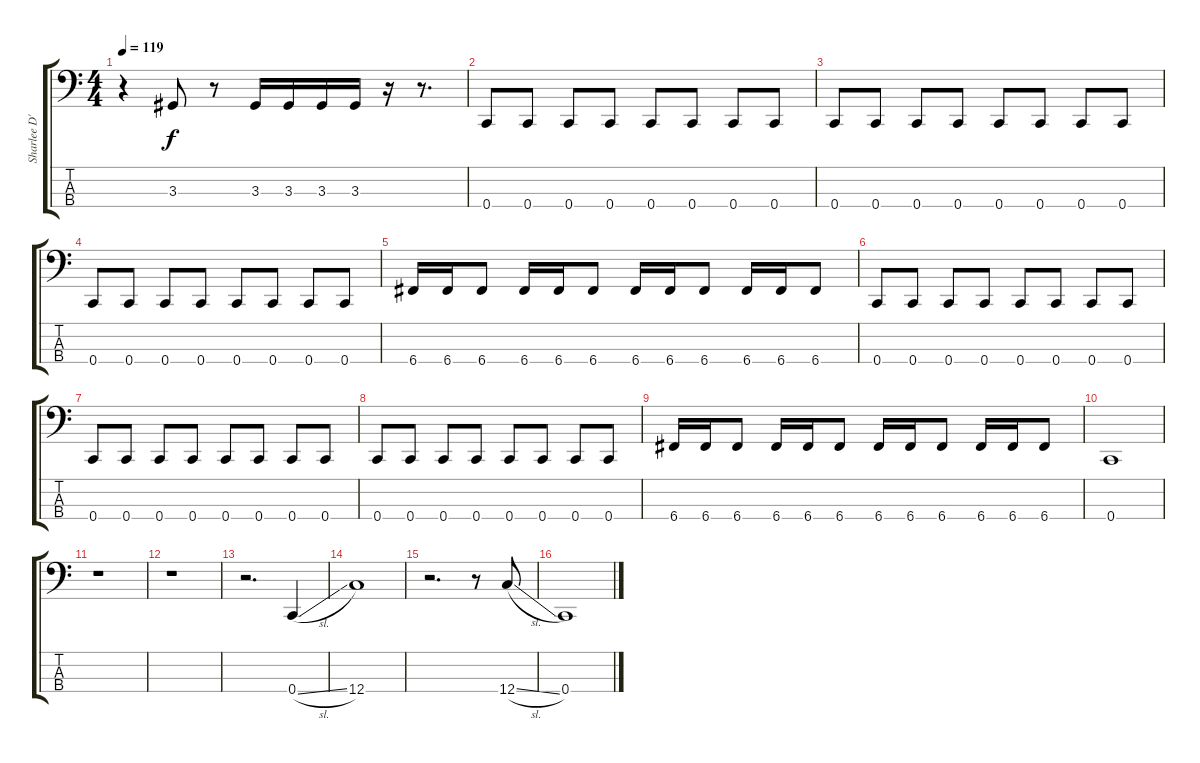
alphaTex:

\track ("Sharlee D'Angelo (Bass)" "Sharlee D'") {instrument electricbasspick}
\staff {score tabs}
\tuning (Eb2 Bb1 F1 C1) {hide}
\ts (4 4)
\tempo 119
\clef f4
\ks c
r.4{dy f} 3.3.8 r.8 3.3.16 3.3.16 3.3.16 3.3.16 r.16 r.8{d} |
0.4.8 0.4.8 0.4.8 0.4.8 0.4.8 0.4.8 0.4.8 0.4.8 |
0.4.8 0.4.8 0.4.8 0.4.8 0.4.8 0.4.8 0.4.8 0.4.8 |
0.4.8 0.4.8 0.4.8 0.4.8 0.4.8 0.4.8 0.4.8 0.4.8 |
6.4.16 6.4.16 6.4.8 6.4.16 6.4.16 6.4.8 6.4.16 6.4.16 6.4.8 6.4.16 6.4.16 6.4.8 |
0.4.8 0.4.8 0.4.8 0.4.8 0.4.8 0.4.8 0.4.8 0.4.8 |
0.4.8 0.4.8 0.4.8 0.4.8 0.4.8 0.4.8 0.4.8 0.4.8 |
0.4.8 0.4.8 0.4.8 0.4.8 0.4.8 0.4.8 0.4.8 0.4.8 |
6.4.16 6.4.16 6.4.8 6.4.16 6.4.16 6.4.8 6.4.16 6.4.16 6.4.8 6.4.16 6.4.16 6.4.8 |
0.4.1 |
r.1 |
r.1 |
r.2{d} 0.4{sl}.4 |
12.4.1 |
r.2{d} r.8 12.4{sl}.8 |
0.4.1
